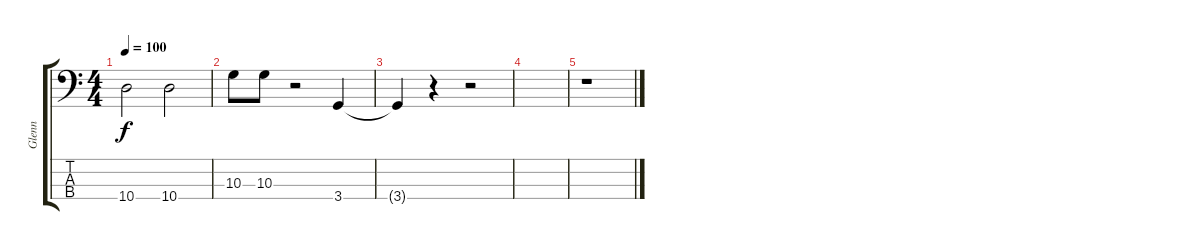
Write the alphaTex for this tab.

\track ("Glenn" "Glenn") {instrument electricbasspick}
\staff {score tabs}
\tuning (G2 D2 A1 E1) {hide}
\ts (4 4)
\tempo 100
\clef f4
\ks c
10.4.2{dy f} 10.4.2 |
10.3.8 10.3.8 r.2 3.4.4 |
3.4{t}.4 r.4 r.2 |
|
r.1
